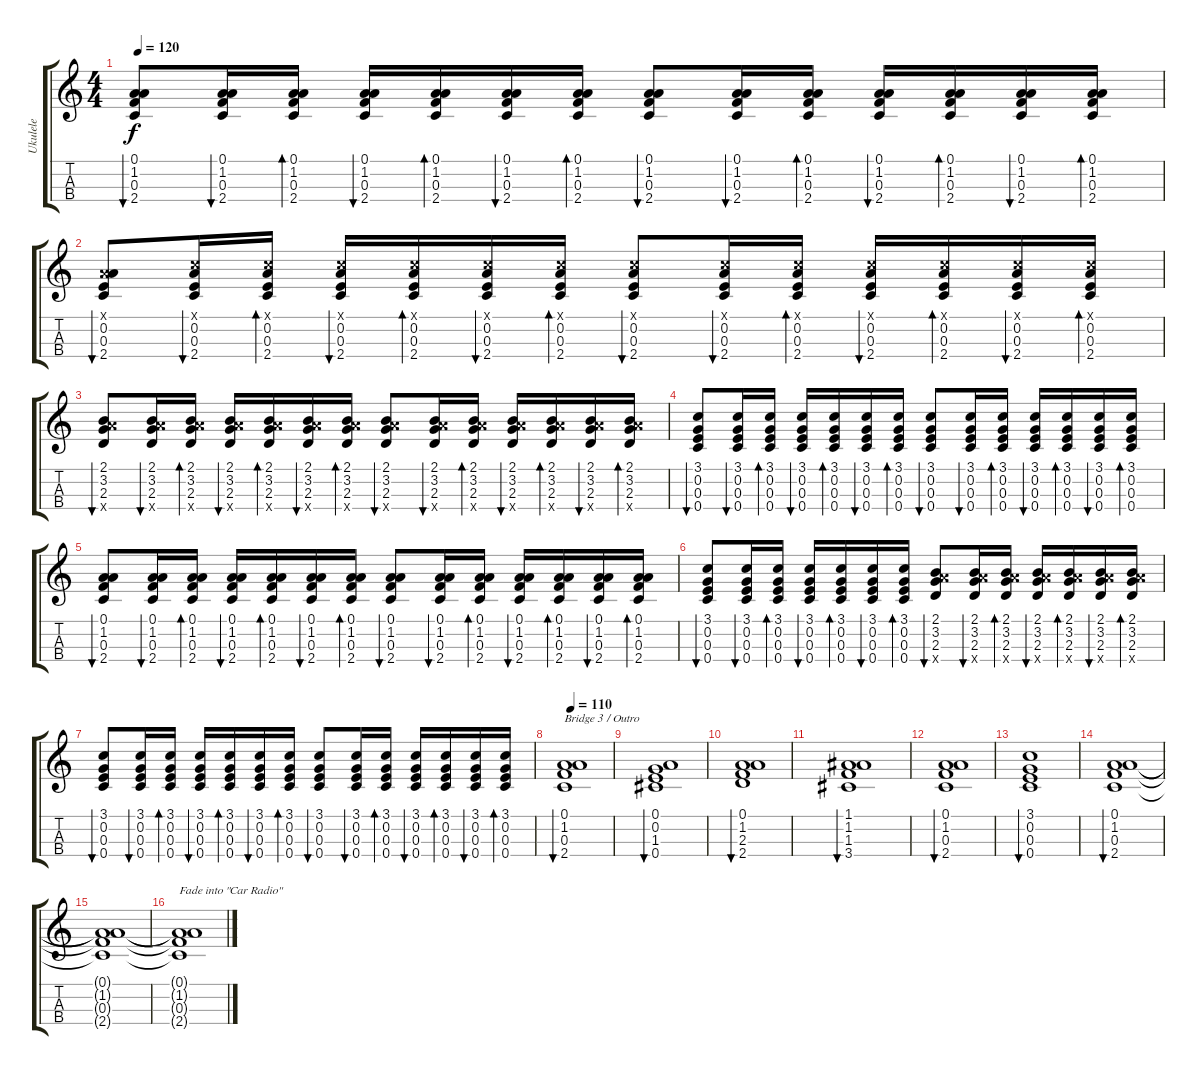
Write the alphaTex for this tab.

\track ("Ukulele" "Ukulele") {instrument acousticguitarnylon}
\staff {score tabs}
\tuning (A3 E3 C3 G3) {hide}
\ts (4 4)
\tempo 120
\clef g2
\ks c
(0.1 1.2 0.3 2.4).8{bu 120 dy f} (0.1 1.2 0.3 2.4).16{bu 120} (0.1 1.2 0.3 2.4).16{bd 120} (0.1 1.2 0.3 2.4).16{bu 120} (0.1 1.2 0.3 2.4).16{bd 120} (0.1 1.2 0.3 2.4).16{bu 120} (0.1 1.2 0.3 2.4).16{bd 120} (0.1 1.2 0.3 2.4).8{bu 120} (0.1 1.2 0.3 2.4).16{bu 120} (0.1 1.2 0.3 2.4).16{bd 120} (0.1 1.2 0.3 2.4).16{bu 120} (0.1 1.2 0.3 2.4).16{bd 120} (0.1 1.2 0.3 2.4).16{bu 120} (0.1 1.2 0.3 2.4).16{bd 120} |
(0.1{x} 0.2 0.3 2.4).8{bu 120} (3.1{x} 0.2 0.3 2.4).16{bu 120} (3.1{x} 0.2 0.3 2.4).16{bd 120} (3.1{x} 0.2 0.3 2.4).16{bu 120} (3.1{x} 0.2 0.3 2.4).16{bd 120} (3.1{x} 0.2 0.3 2.4).16{bu 120} (3.1{x} 0.2 0.3 2.4).16{bd 120} (3.1{x} 0.2 0.3 2.4).8{bu 120} (3.1{x} 0.2 0.3 2.4).16{bu 120} (3.1{x} 0.2 0.3 2.4).16{bd 120} (3.1{x} 0.2 0.3 2.4).16{bu 120} (3.1{x} 0.2 0.3 2.4).16{bd 120} (3.1{x} 0.2 0.3 2.4).16{bu 120} (3.1{x} 0.2 0.3 2.4).16{bd 120} |
(2.1 3.2 2.3 2.4{x}).8{bu 120} (2.1 3.2 2.3 2.4{x}).16{bu 120} (2.1 3.2 2.3 2.4{x}).16{bd 120} (2.1 3.2 2.3 2.4{x}).16{bu 120} (2.1 3.2 2.3 2.4{x}).16{bd 120} (2.1 3.2 2.3 2.4{x}).16{bu 120} (2.1 3.2 2.3 2.4{x}).16{bd 120} (2.1 3.2 2.3 2.4{x}).8{bu 120} (2.1 3.2 2.3 2.4{x}).16{bu 120} (2.1 3.2 2.3 2.4{x}).16{bd 120} (2.1 3.2 2.3 2.4{x}).16{bu 120} (2.1 3.2 2.3 2.4{x}).16{bd 120} (2.1 3.2 2.3 2.4{x}).16{bu 120} (2.1 3.2 2.3 2.4{x}).16{bd 120} |
(3.1 0.2 0.3 0.4).8{bu 120} (3.1 0.2 0.3 0.4).16{bu 120} (3.1 0.2 0.3 0.4).16{bd 120} (3.1 0.2 0.3 0.4).16{bu 120} (3.1 0.2 0.3 0.4).16{bd 120} (3.1 0.2 0.3 0.4).16{bu 120} (3.1 0.2 0.3 0.4).16{bd 120} (3.1 0.2 0.3 0.4).8{bu 120} (3.1 0.2 0.3 0.4).16{bu 120} (3.1 0.2 0.3 0.4).16{bd 120} (3.1 0.2 0.3 0.4).16{bu 120} (3.1 0.2 0.3 0.4).16{bd 120} (3.1 0.2 0.3 0.4).16{bu 120} (3.1 0.2 0.3 0.4).16{bd 120} |
(0.1 1.2 0.3 2.4).8{bu 120} (0.1 1.2 0.3 2.4).16{bu 120} (0.1 1.2 0.3 2.4).16{bd 120} (0.1 1.2 0.3 2.4).16{bu 120} (0.1 1.2 0.3 2.4).16{bd 120} (0.1 1.2 0.3 2.4).16{bu 120} (0.1 1.2 0.3 2.4).16{bd 120} (0.1 1.2 0.3 2.4).8{bu 120} (0.1 1.2 0.3 2.4).16{bu 120} (0.1 1.2 0.3 2.4).16{bd 120} (0.1 1.2 0.3 2.4).16{bu 120} (0.1 1.2 0.3 2.4).16{bd 120} (0.1 1.2 0.3 2.4).16{bu 120} (0.1 1.2 0.3 2.4).16{bd 120} |
(3.1 0.2 0.3 0.4).8{bu 120} (3.1 0.2 0.3 0.4).16{bu 120} (3.1 0.2 0.3 0.4).16{bd 120} (3.1 0.2 0.3 0.4).16{bu 120} (3.1 0.2 0.3 0.4).16{bd 120} (3.1 0.2 0.3 0.4).16{bu 120} (3.1 0.2 0.3 0.4).16{bd 120} (2.1 3.2 2.3 2.4{x}).8{bu 120} (2.1 3.2 2.3 2.4{x}).16{bu 120} (2.1 3.2 2.3 2.4{x}).16{bd 120} (2.1 3.2 2.3 2.4{x}).16{bu 120} (2.1 3.2 2.3 2.4{x}).16{bd 120} (2.1 3.2 2.3 2.4{x}).16{bu 120} (2.1 3.2 2.3 2.4{x}).16{bd 120} |
(3.1 0.2 0.3 0.4).8{bu 120} (3.1 0.2 0.3 0.4).16{bu 120} (3.1 0.2 0.3 0.4).16{bd 120} (3.1 0.2 0.3 0.4).16{bu 120} (3.1 0.2 0.3 0.4).16{bd 120} (3.1 0.2 0.3 0.4).16{bu 120} (3.1 0.2 0.3 0.4).16{bd 120} (3.1 0.2 0.3 0.4).8{bu 120} (3.1 0.2 0.3 0.4).16{bu 120} (3.1 0.2 0.3 0.4).16{bd 120} (3.1 0.2 0.3 0.4).16{bu 120} (3.1 0.2 0.3 0.4).16{bd 120} (3.1 0.2 0.3 0.4).16{bu 120} (3.1 0.2 0.3 0.4).16{bd 120} |
\tempo 110
(0.1 1.2 0.3 2.4).1{bu 480 txt "Bridge 3 / Outro"} |
(0.1 0.2 1.3 0.4).1{bu 480} |
(0.1 1.2 2.3 2.4).1{bu 480} |
(1.1 1.2 1.3 3.4).1{bu 480} |
(0.1 1.2 0.3 2.4).1{bu 480} |
(3.1 0.2 0.3 0.4).1{bu 480} |
(0.1 1.2 0.3 2.4).1{bu 480} |
(0.1{t} 1.2{t} 0.3{t} 2.4{t}).1 |
(0.1{t} 1.2{t} 0.3{t} 2.4{t}).1{txt "Fade into \"Car Radio\""}
